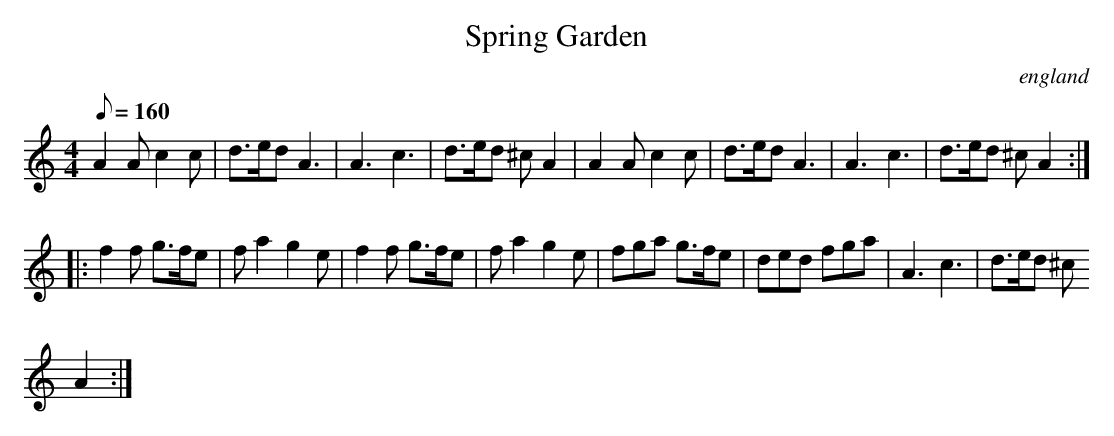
X:1
T: Spring Garden
O:england
M:4/4
L:1/8
Q:160
K:C
A2 A c2 c|d>ed A3|A3 c3|d>ed ^c A2|A2 A c2 c|d>ed A3|A3 c3|d>ed ^c A2::
f2 f g>fe|f a2 g2 e|f2 f g>fe|f a2 g2 e|fga g>fe|ded fga| A3 c3|d>ed ^c
A2:|
